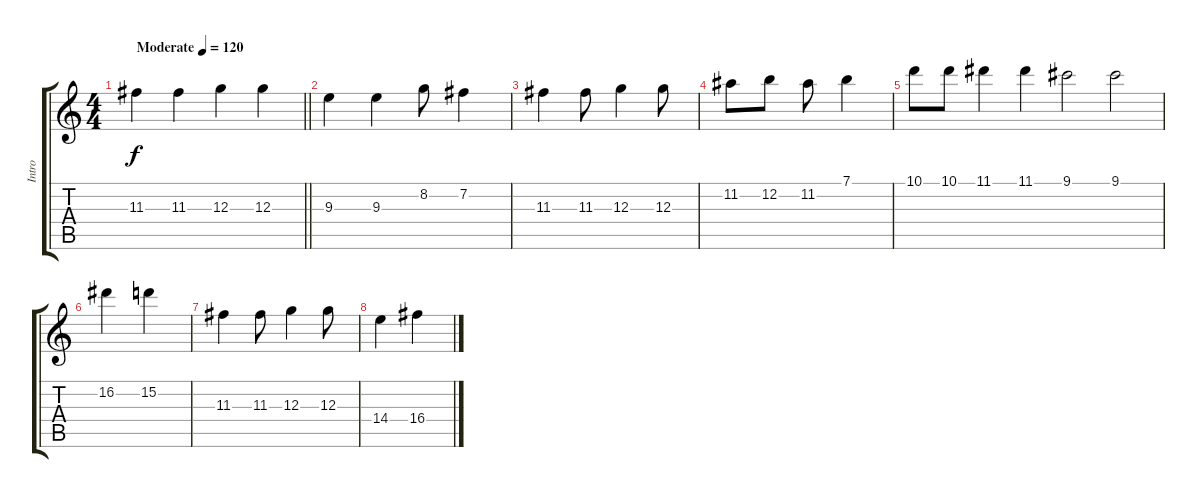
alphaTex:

\track ("Intro" "Intro") {instrument electricguitarclean}
\staff {score tabs}
\tuning (E4 B3 G3 D3 A2 E2) {hide}
\ts (4 4)
\tempo (120 "Moderate")
\clef g2
\barLineRight lightlight
\ks c
11.3.4{dy f instrument electricguitarclean} 11.3.4 12.3.4 12.3.4 |
9.3.4 9.3.4 8.2.8 7.2.4 |
11.3.4 11.3.8 12.3.4 12.3.8 |
11.2.8 12.2.8 11.2.8 7.1.4 |
10.1.8 10.1.8 11.1.4 11.1.4 9.1.2 9.1.2 |
16.2.4 15.2.4 |
11.3.4 11.3.8 12.3.4 12.3.8 |
14.4.4 16.4.4
